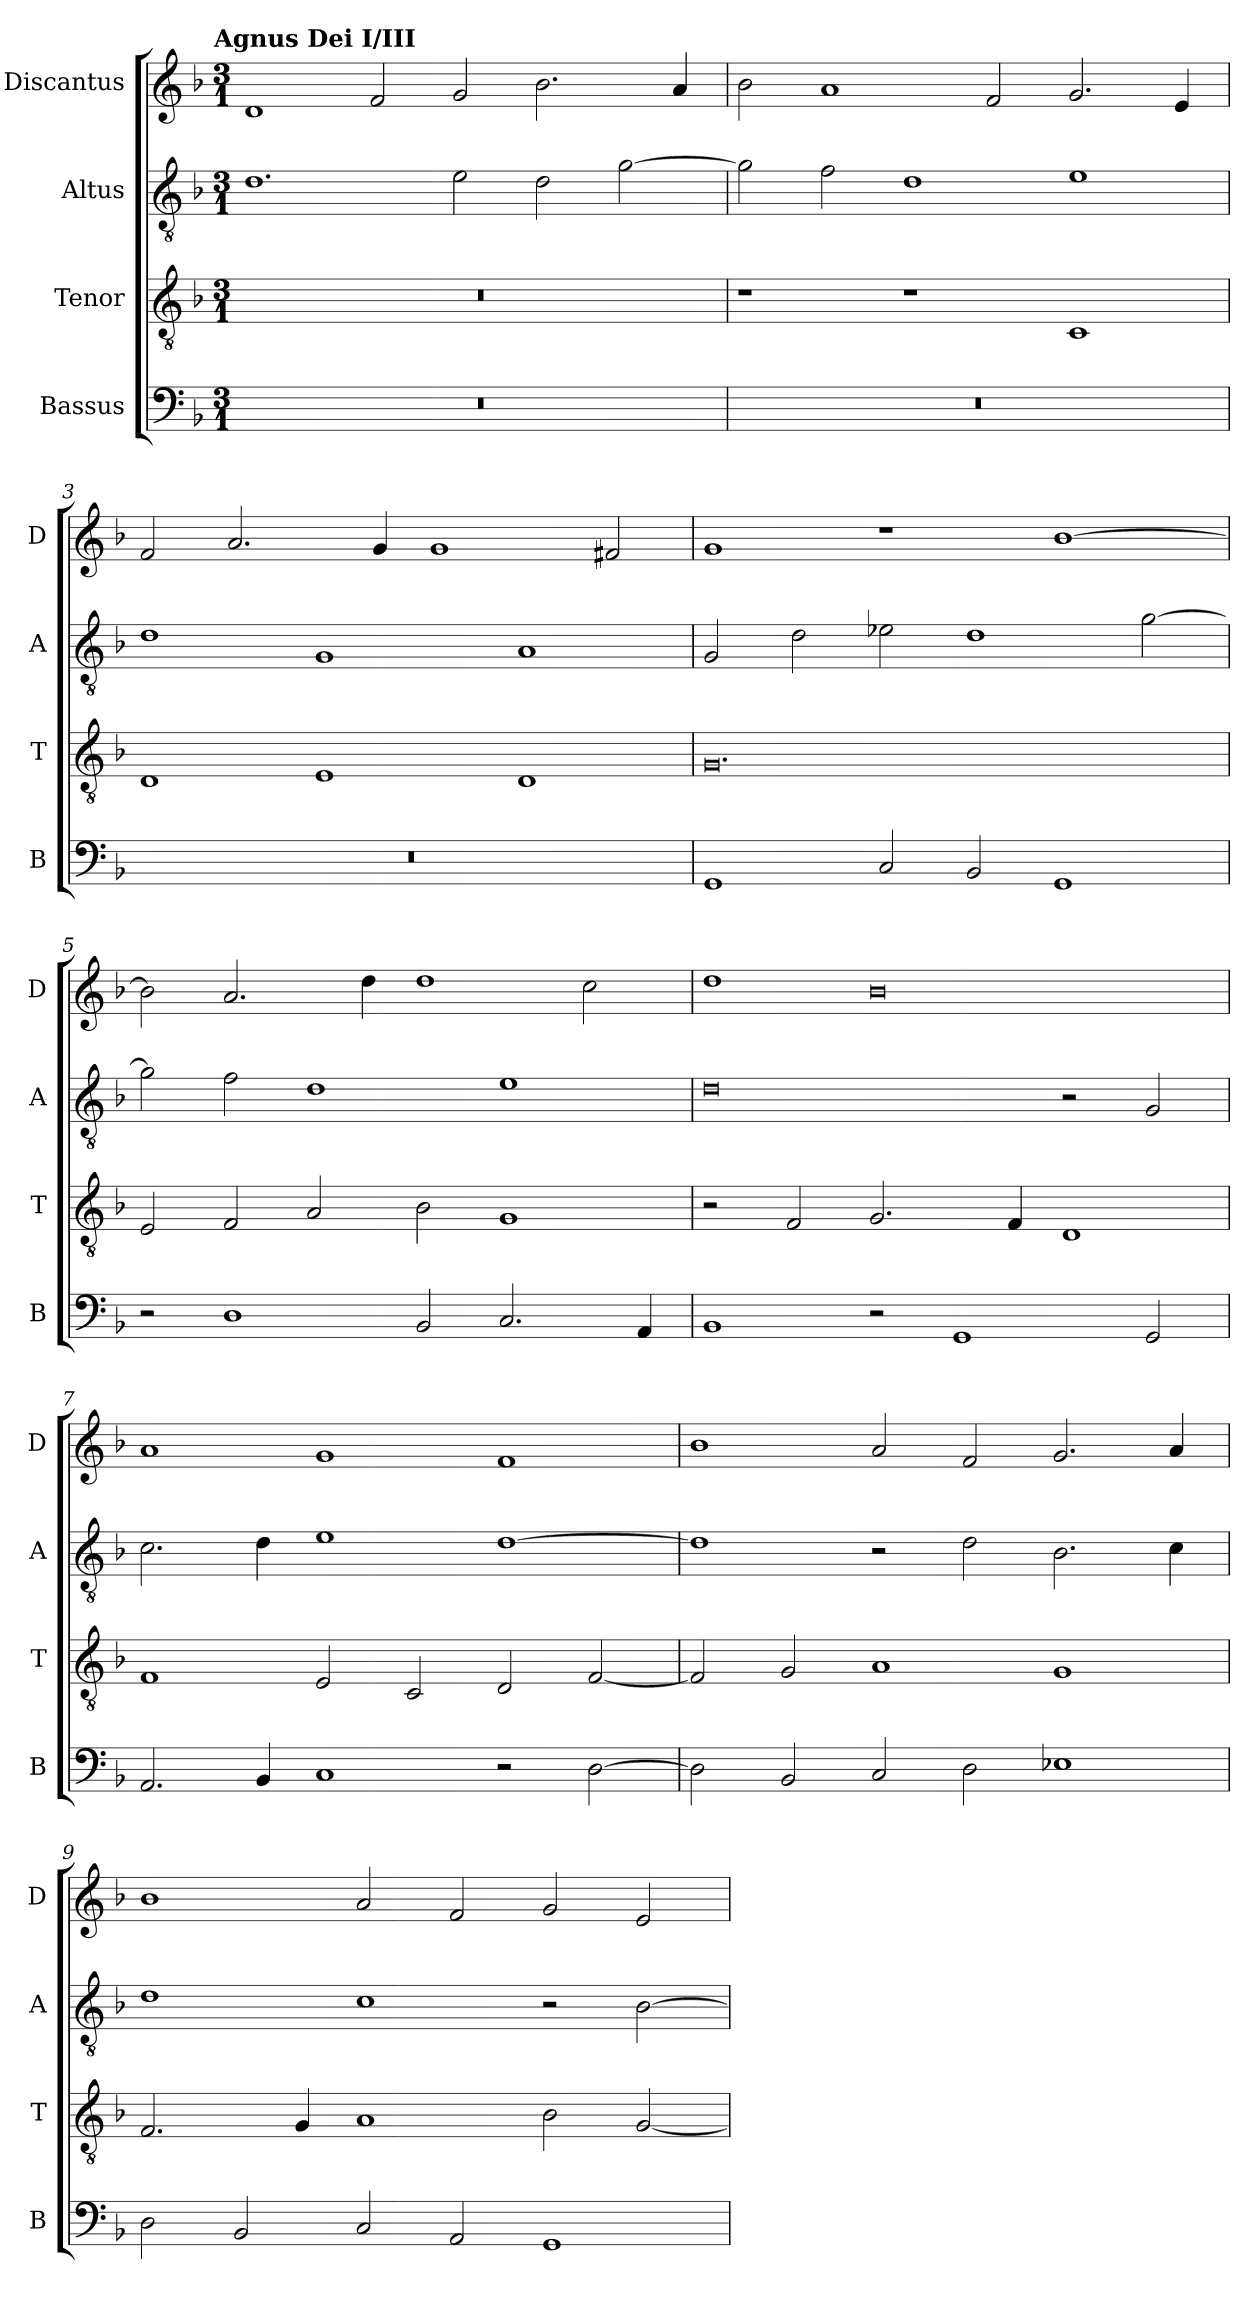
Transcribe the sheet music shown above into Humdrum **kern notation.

**kern	**kern	**kern	**kern
*part4	*part3	*part2	*part1
*staff4	*staff3	*staff2	*staff1
*I"Bassus	*I"Tenor	*I"Altus	*I"Discantus
*I'B	*I'T	*I'A	*I'D
*clefF4	*clefGv2	*clefGv2	*clefG2
*k[b-]	*k[b-]	*k[b-]	*k[b-]
!!LO:TX:omd:t=Agnus Dei I/III
*M3/1	*M3/1	*M3/1	*M3/1
=1	=1	=1	=1
0.r	0.r	1.d	1d
.	.	.	2f/
.	.	2e\	2g/
.	.	2d\	2.b-\
.	.	[2g\	.
.	.	.	4a/
=2	=2	=2	=2
0.r	1r	2g\]	2b-\
.	.	2f\	1a
.	1r	1d	.
.	.	.	2f/
.	1C	1e	2.g/
.	.	.	4e/
=3	=3	=3	=3
0.r	1D	1d	2f/
.	.	.	2.a/
.	1E	1G	.
.	.	.	4g/
.	.	.	1g
.	1D	1A	.
.	.	.	2f#X/
=4	=4	=4	=4
1GG	0.G	2G/	1g
.	.	2d\	.
2C/	.	2e-X\	1r
2BB-/	.	1d	.
1GG	.	.	[1b-
.	.	[2g\	.
=5	=5	=5	=5
2r	2E/	2g\]	2b-\]
1D	2F/	2f\	2.a/
.	2A/	1d	.
.	.	.	4dd\
2BB-/	2B-\	.	1dd
2.C/	1G	1e	.
.	.	.	2cc\
4AA/	.	.	.
=6	=6	=6	=6
1BB-	2r	0d	1dd
.	2F/	.	.
2r	2.G/	.	0b-
1GG	.	.	.
.	4F/	.	.
.	1D	2r	.
2GG/	.	2G/	.
=7	=7	=7	=7
2.AA/	1F	2.c\	1a
4BB-/	.	4d\	.
1C	2E/	1e	1g
.	2C/	.	.
2r	2D/	[1d	1f
[2D\	[2F/	.	.
=8	=8	=8	=8
2D\]	2F/]	1d]	1b-
2BB-/	2G/	.	.
2C/	1A	2r	2a/
2D\	.	2d\	2f/
1E-X	1G	2.B-\	2.g/
.	.	4c\	4a/
=9	=9	=9	=9
2D\	2.F/	1d	1b-
2BB-/	.	.	.
.	4G/	.	.
2C/	1A	1c	2a/
2AA/	.	.	2f/
1GG	2B-\	2r	2g/
.	[2G/	[2B-\	2e/
=	=	=	=
*-	*-	*-	*-
